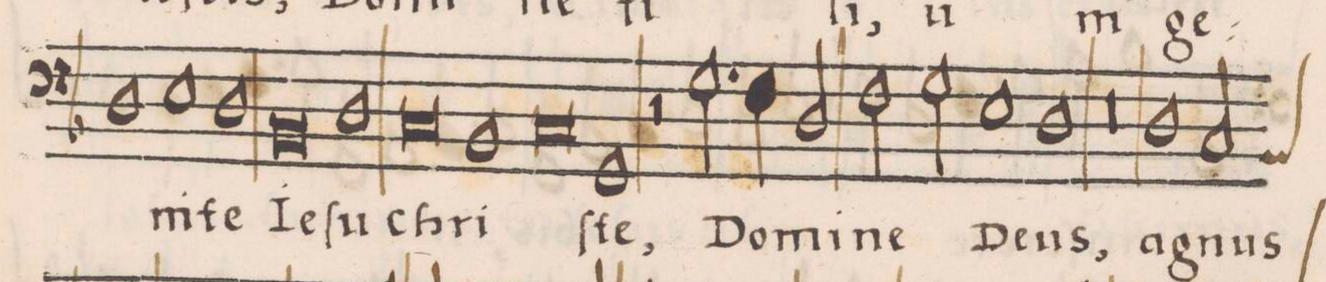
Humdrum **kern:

**kern	**text
*I"BASSVS	*
*clefF4	*
*k[b-]	*
*met(C|)	*
*M2/1	*
1D\	.
=45-	=45-
1E\	-ni-
1D\	-te
=46-	=46-
0BB-/	Ie-
=47-	=47-
1D\	-ſu
0C/	Chri-
=48-	=48-
1BB-/	.
=49-	=49-
0C/	.
=50-	=50-
1GG/	-ſte,
2r	.
2.G\	Do-
=51-	=51-
4F\	.
2D/	-mi-
2F\	-ne
2G\	.
=52-	=52-
1E\	De-
1D\	-us,
=53-	=53-
0r	.
=54-	=54-
1D\	a
*custos:B-	*
2C/	gnus
*-	*-
